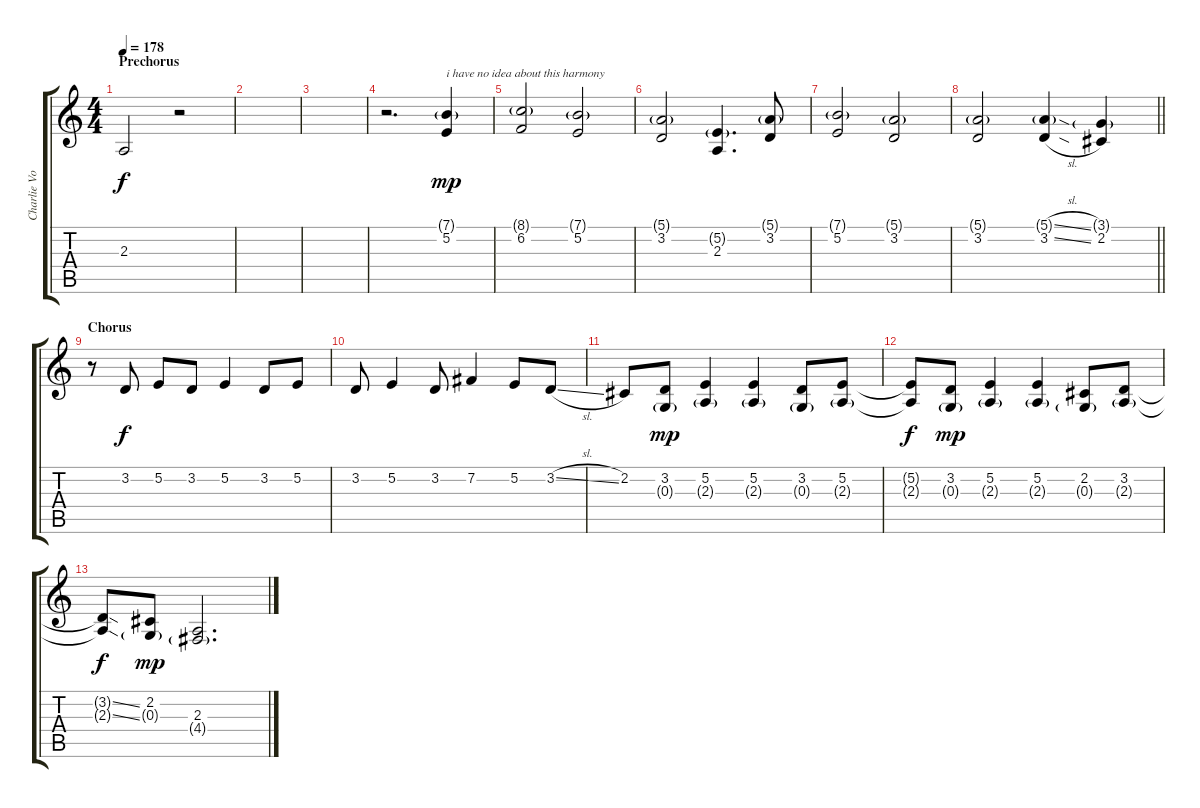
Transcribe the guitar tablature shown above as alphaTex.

\track ("Charlie Vox" "Charlie Vo") {instrument bassoon}
\staff {score tabs}
\tuning (E4 B3 G3 D3 A2 D2) {hide}
\ts (4 4)
\section ("" "Prechorus")
\tempo 178
\clef g2
\ks c
2.3{t}.2{dy f} r.2 |
|
|
r.2{d} (7.1{g} 5.2).4{txt "i have no idea about this harmony" dy mp} |
(8.1{g} 6.2).2 (7.1{g} 5.2).2 |
(5.1{g} 3.2).2 (5.2{g} 2.3).4{d} (5.1{g} 3.2).8 |
(7.1{g} 5.2).2 (5.1{g} 3.2).2 |
\barLineRight lightlight
(5.1{g} 3.2).2 (5.1{sl g} 3.2{sl}).4 (3.1{g} 2.2).4 |
\section ("" "Chorus")
r.8 3.2.8{dy f} 5.2.8 3.2.8 5.2.4 3.2.8 5.2.8 |
3.2.8 5.2.4 3.2.8 7.2.4 5.2.8 3.2{sl}.8 |
2.2.8 (3.2 0.3{g}).8{dy mp} (5.2 2.3{g}).4 (5.2 2.3{g}).4 (3.2 0.3{g}).8 (5.2 2.3{g}).8 |
(5.2{t} 2.3{t}).8{dy f} (3.2 0.3{g}).8{dy mp} (5.2 2.3{g}).4 (5.2 2.3{g}).4 (2.2 0.3{g}).8 (3.2 2.3{g}).8 |
(3.2{ss t} 2.3{ss t}).8{dy f} (2.2 0.3{g}).8{dy mp} (2.3 4.4{g}).2{d}
